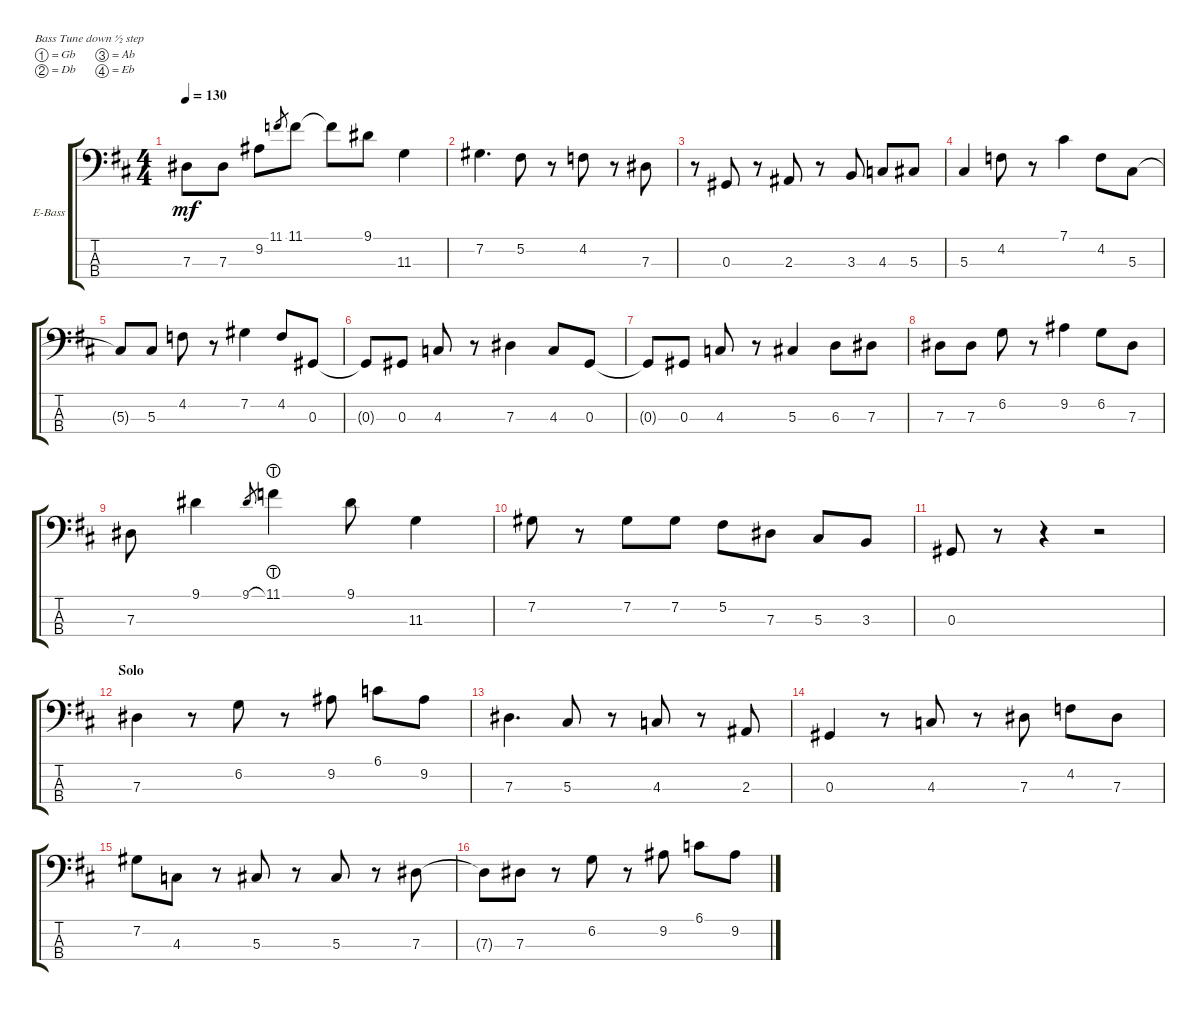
\defaultSystemsLayout 4
\bracketExtendMode groupsimilarinstruments
\firstSystemTrackNameOrientation horizontal
\otherSystemsTrackNameOrientation horizontal
\track ("GENE SIMMONS" "E-Bass") {instrument electricbassfinger}
\staff {score tabs}
\tuning (Gb2 Db2 Ab1 Eb1)
\ts (4 4)
\tempo 130
\clef f4
\ks d
7.3.8{dy mf} 7.3.8 9.2.8 11.1.8{gr} 11.1.8 11.1{t}.8 9.1.8 11.3.4 |
7.2.4{d} 5.2.8 r.8 4.2.8 r.8 7.3.8 |
r.8 0.3.8 r.8 2.3.8 r.8 3.3.8 4.3.8 5.3.8 |
5.3.4 4.2.8 r.8 7.1.4 4.2.8 5.3.8 |
5.3{t}.8 5.3.8 4.2.8 r.8 7.2.4 4.2.8 0.3.8 |
0.3{t}.8 0.3.8 4.3.8 r.8 7.3.4 4.3.8 0.3.8 |
0.3{t}.8 0.3.8 4.3.8 r.8 5.3.4 6.3.8 7.3.8 |
7.3.8 7.3.8 6.2.8 r.8 9.2.4 6.2.8 7.3.8 |
7.3.8 9.1.4 9.1.8{gr} 11.1{lht}.4 9.1.8 11.3.4 |
7.2.8 r.8 7.2.8 7.2.8 5.2.8 7.3.8 5.3.8 3.3.8 |
0.3.8 r.8 r.4 r.2 |
\section ("" "Solo")
7.3.4 r.8 6.2.8 r.8 9.2.8 6.1.8 9.2.8 |
7.3.4{d} 5.3.8 r.8 4.3.8 r.8 2.3.8 |
0.3.4 r.8 4.3.8 r.8 7.3.8 4.2.8 7.3.8 |
7.2.8 4.3.8 r.8 5.3.8 r.8 5.3.8 r.8 7.3.8 |
7.3{t}.8 7.3.8 r.8 6.2.8 r.8 9.2.8 6.1.8 9.2.8
